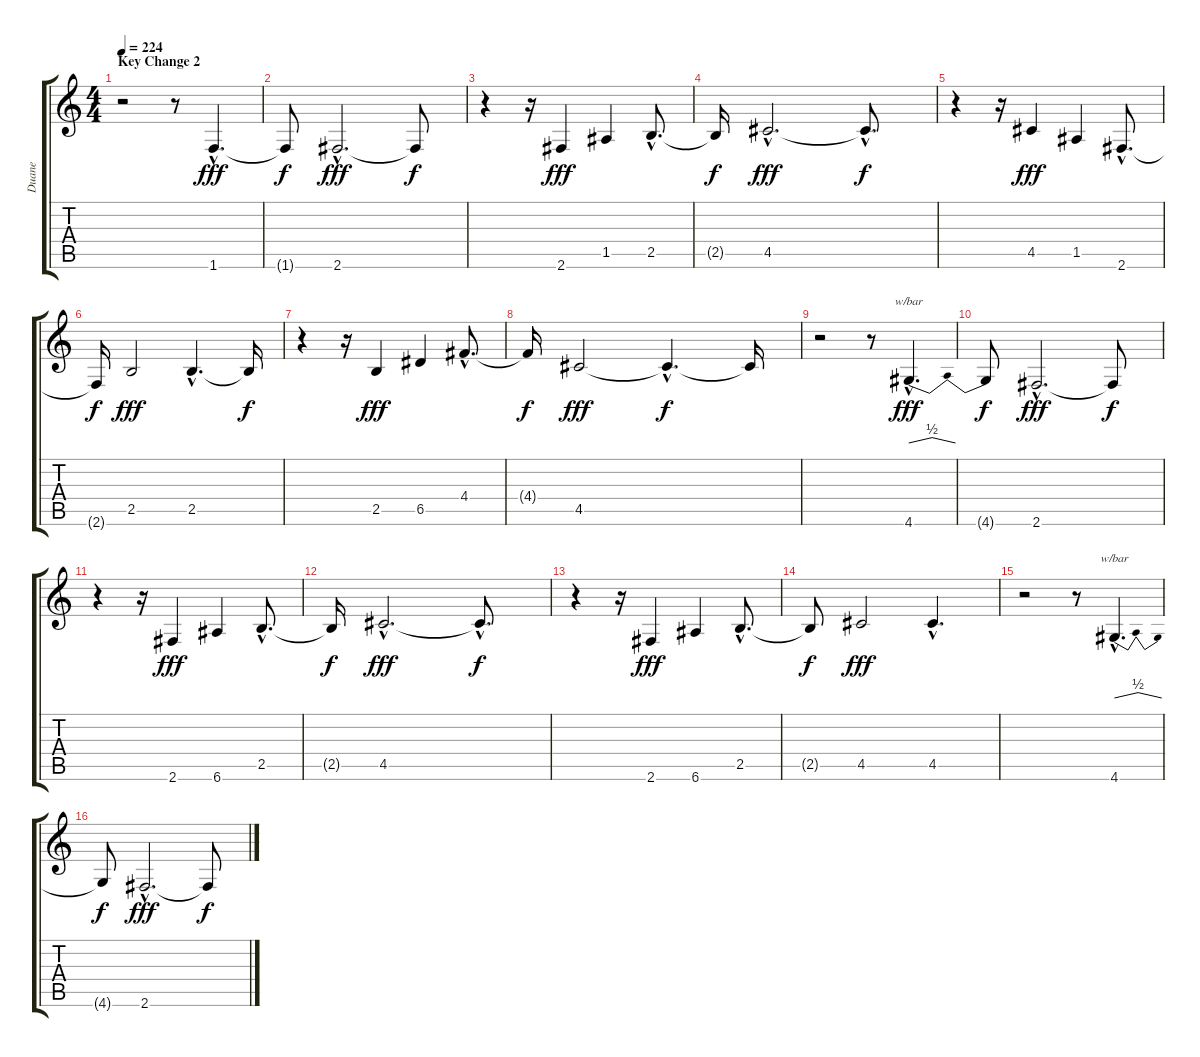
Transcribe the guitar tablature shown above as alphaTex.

\track ("Duane" "Duane") {instrument electricguitarclean}
\staff {score tabs}
\tuning (E4 B3 G3 D3 A2 E2) {hide}
\ts (4 4)
\section ("" "Key Change 2")
\tempo 224
\clef g2
\ks c
r.2{dy f} r.8 1.6{hac}.4{d dy fff} |
1.6{t}.8{dy f} 2.6{hac}.2{d dy fff volume 12} 2.6{t}.8{dy f} |
r.4 r.16 2.6.4{dy fff} 1.5.4 2.5{hac}.8{d} |
2.5{t}.16{dy f} 4.5{hac}.2{d dy fff} 4.5{hac t}.8{d dy f} |
r.4 r.16 4.5.4{dy fff} 1.5.4 2.6{hac}.8{d} |
2.6{t}.16{dy f} 2.5.2{dy fff} 2.5{hac}.4{d} 2.5{t}.16{dy f} |
r.4 r.16 2.5.4{dy fff} 6.5.4 4.4{hac}.8{d} |
4.4{t}.16{dy f} 4.5.2{dy fff} 4.5{hac t}.4{d dy f} 4.5{t}.16 |
r.2 r.8 4.6{hac}.4{d tbe (dip default 0 0 30 2 60 0) dy fff} |
4.6{t}.8{dy f} 2.6{hac}.2{d dy fff} 2.6{t}.8{dy f} |
r.4 r.16 2.6.4{dy fff} 6.6.4 2.5{hac}.8{d} |
2.5{t}.16{dy f} 4.5{hac}.2{d dy fff} 4.5{hac t}.8{d dy f} |
r.4 r.16 2.6.4{dy fff} 6.6.4 2.5{hac}.8{d} |
2.5{t}.8{dy f} 4.5.2{dy fff} 4.5{hac}.4{d} |
r.2 r.8 4.6{hac}.4{d tbe (dip default 0 0 30 2 60 0)} |
4.6{t}.8{dy f} 2.6{hac}.2{d dy fff} 2.6{t}.8{dy f}
